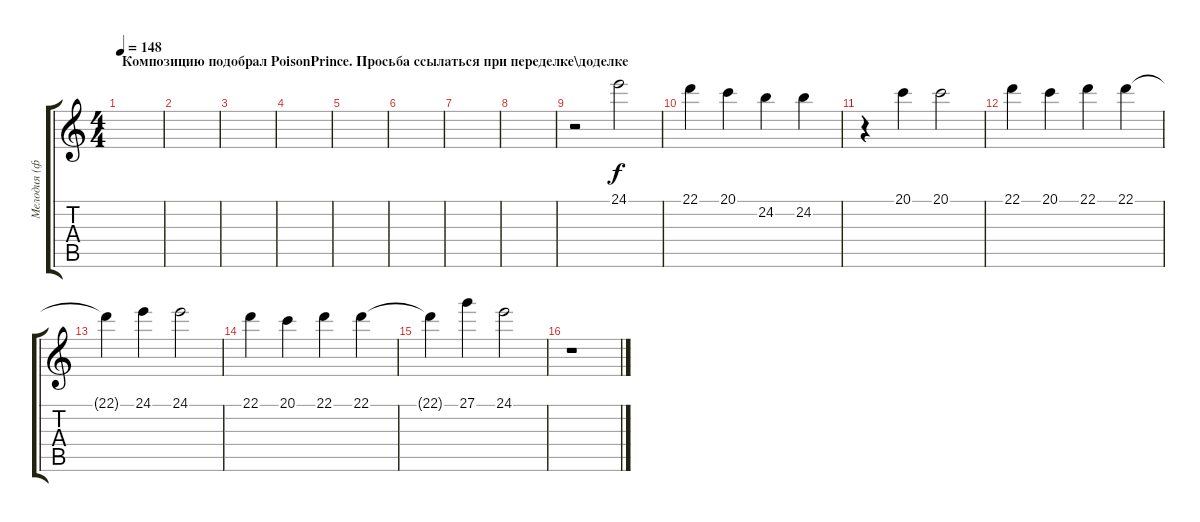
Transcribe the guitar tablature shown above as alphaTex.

\track ("Мелодия (фортепиано)" "Мелодия (ф") {instrument acousticgrandpiano}
\staff {score tabs}
\tuning (E4 B3 G3 D3 A2 E2) {hide}
\ts (4 4)
\section ("" "Композицию подобрал PoisonPrince. Просьба ссылаться при переделке\\доделке")
\tempo 148
\clef g2
\ks c
|
|
|
|
|
|
|
|
r.2 24.1.2 |
22.1.4 20.1.4 24.2.4 24.2.4 |
r.4 20.1.4 20.1.2 |
22.1.4 20.1.4 22.1.4 22.1.4 |
22.1{t}.4 24.1.4 24.1.2 |
22.1.4 20.1.4 22.1.4 22.1.4 |
22.1{t}.4 27.1.4 24.1.2 |
r.1
